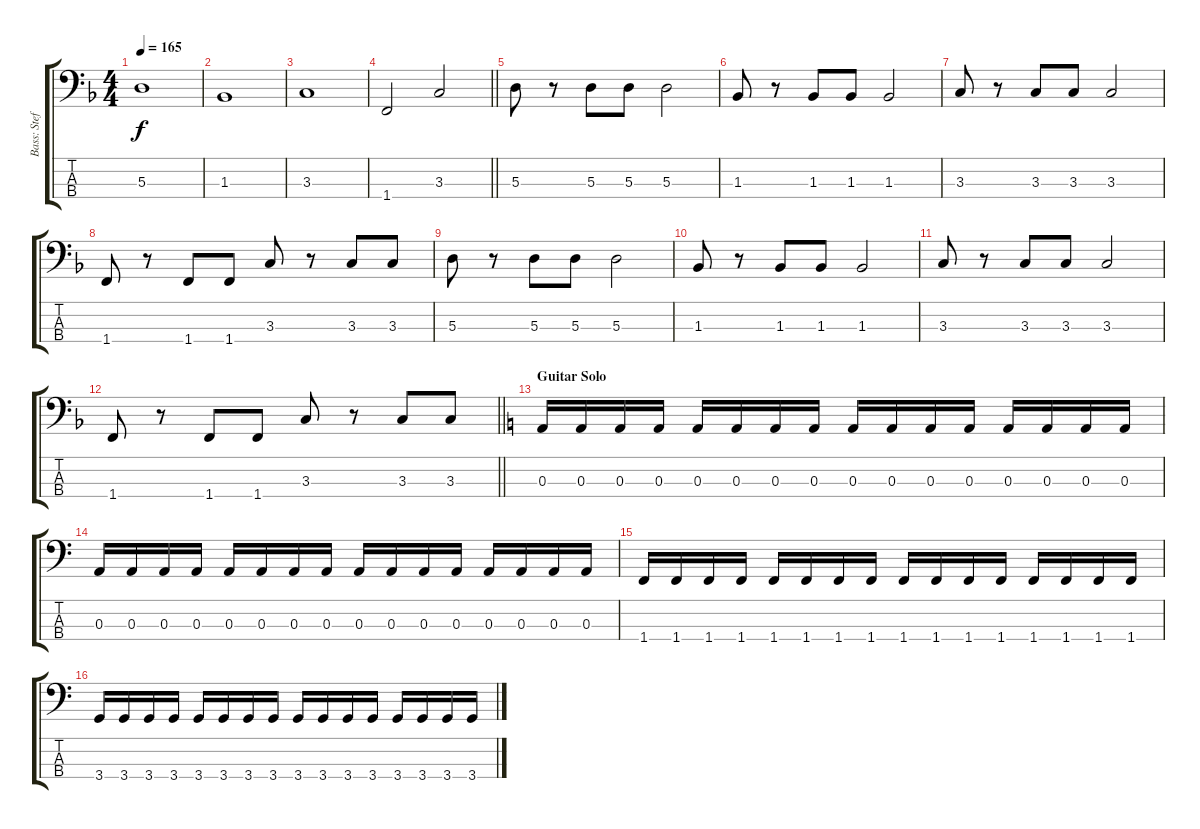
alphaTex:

\track ("Bass: Stefan Gimpl" "Bass: Stef") {instrument electricbassfinger}
\staff {score tabs}
\tuning (G2 D2 A1 E1) {hide}
\ts (4 4)
\tempo 165
\clef f4
\ks dminor
5.3.1{dy f} |
1.3.1 |
3.3.1 |
\barLineRight lightlight
1.4.2 3.3.2 |
5.3.8 r.8 5.3.8 5.3.8 5.3.2 |
1.3.8 r.8 1.3.8 1.3.8 1.3.2 |
3.3.8 r.8 3.3.8 3.3.8 3.3.2 |
1.4.8 r.8 1.4.8 1.4.8 3.3.8 r.8 3.3.8 3.3.8 |
5.3.8 r.8 5.3.8 5.3.8 5.3.2 |
1.3.8 r.8 1.3.8 1.3.8 1.3.2 |
3.3.8 r.8 3.3.8 3.3.8 3.3.2 |
\barLineRight lightlight
1.4.8 r.8 1.4.8 1.4.8 3.3.8 r.8 3.3.8 3.3.8 |
\section ("" "Guitar Solo")
\ks aminor
0.3.16 0.3.16 0.3.16 0.3.16 0.3.16 0.3.16 0.3.16 0.3.16 0.3.16 0.3.16 0.3.16 0.3.16 0.3.16 0.3.16 0.3.16 0.3.16 |
0.3.16 0.3.16 0.3.16 0.3.16 0.3.16 0.3.16 0.3.16 0.3.16 0.3.16 0.3.16 0.3.16 0.3.16 0.3.16 0.3.16 0.3.16 0.3.16 |
1.4.16 1.4.16 1.4.16 1.4.16 1.4.16 1.4.16 1.4.16 1.4.16 1.4.16 1.4.16 1.4.16 1.4.16 1.4.16 1.4.16 1.4.16 1.4.16 |
3.4.16 3.4.16 3.4.16 3.4.16 3.4.16 3.4.16 3.4.16 3.4.16 3.4.16 3.4.16 3.4.16 3.4.16 3.4.16 3.4.16 3.4.16 3.4.16
